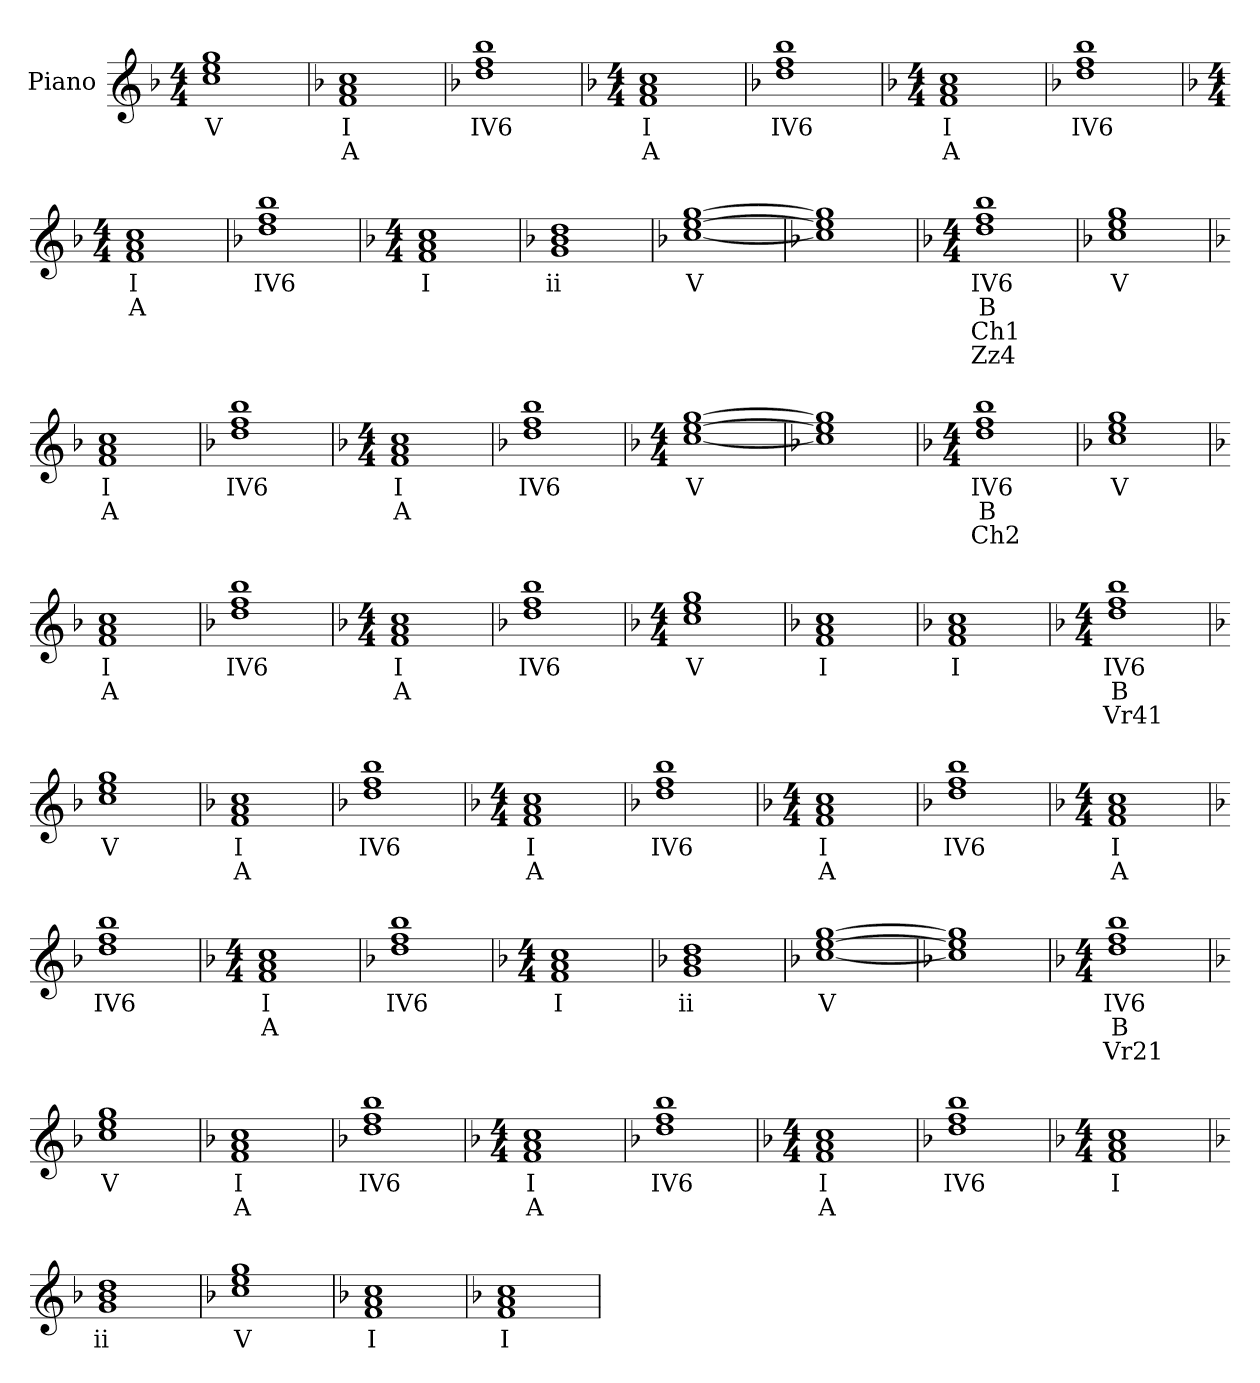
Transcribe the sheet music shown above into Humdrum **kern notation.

**kern	**text	**text	**text	**text
*part1	*part1	*part1	*part1	*part1
*staff1	*staff1	*staff1	*staff1	*staff1
*I"Piano	*	*	*	*
*I'Pno	*	*	*	*
*k[b-]	*	*	*	*
*F:	*	*	*	*
*M4/4	*	*	*	*
=	=	=	=	=
1cc 1ee 1gg	V	.	.	.
=	=	=	=	=
*k[b-]	*	*	*	*
*F:	*	*	*	*
1f 1a 1cc	I	A	.	.
=	=	=	=	=
*k[b-]	*	*	*	*
*F:	*	*	*	*
1dd 1ff 1bb-	IV6	.	.	.
=	=	=	=	=
*k[b-]	*	*	*	*
*F:	*	*	*	*
*M4/4	*	*	*	*
1f 1a 1cc	I	A	.	.
=	=	=	=	=
*k[b-]	*	*	*	*
*F:	*	*	*	*
1dd 1ff 1bb-	IV6	.	.	.
=	=	=	=	=
*k[b-]	*	*	*	*
*F:	*	*	*	*
*M4/4	*	*	*	*
1f 1a 1cc	I	A	.	.
=	=	=	=	=
*k[b-]	*	*	*	*
*F:	*	*	*	*
1dd 1ff 1bb-	IV6	.	.	.
=	=	=	=	=
*k[b-]	*	*	*	*
*F:	*	*	*	*
*M4/4	*	*	*	*
1f 1a 1cc	I	A	.	.
=	=	=	=	=
*k[b-]	*	*	*	*
*F:	*	*	*	*
1dd 1ff 1bb-	IV6	.	.	.
=	=	=	=	=
*k[b-]	*	*	*	*
*F:	*	*	*	*
*M4/4	*	*	*	*
1f 1a 1cc	I	.	.	.
=	=	=	=	=
*k[b-]	*	*	*	*
*F:	*	*	*	*
1g 1b- 1dd	ii	.	.	.
=	=	=	=	=
*k[b-]	*	*	*	*
*F:	*	*	*	*
[1cc [1ee [1gg	V	.	.	.
=	=	=	=	=
*k[b-]	*	*	*	*
*F:	*	*	*	*
1cc] 1ee] 1gg]	.	.	.	.
=	=	=	=	=
*k[b-]	*	*	*	*
*F:	*	*	*	*
*M4/4	*	*	*	*
1dd 1ff 1bb-	IV6	B	Ch1	Zz4
=	=	=	=	=
*k[b-]	*	*	*	*
*F:	*	*	*	*
1cc 1ee 1gg	V	.	.	.
=	=	=	=	=
*k[b-]	*	*	*	*
*F:	*	*	*	*
1f 1a 1cc	I	A	.	.
=	=	=	=	=
*k[b-]	*	*	*	*
*F:	*	*	*	*
1dd 1ff 1bb-	IV6	.	.	.
=	=	=	=	=
*k[b-]	*	*	*	*
*F:	*	*	*	*
*M4/4	*	*	*	*
1f 1a 1cc	I	A	.	.
=	=	=	=	=
*k[b-]	*	*	*	*
*F:	*	*	*	*
1dd 1ff 1bb-	IV6	.	.	.
=	=	=	=	=
*k[b-]	*	*	*	*
*F:	*	*	*	*
*M4/4	*	*	*	*
[1cc [1ee [1gg	V	.	.	.
=	=	=	=	=
*k[b-]	*	*	*	*
*F:	*	*	*	*
1cc] 1ee] 1gg]	.	.	.	.
=	=	=	=	=
*k[b-]	*	*	*	*
*F:	*	*	*	*
*M4/4	*	*	*	*
1dd 1ff 1bb-	IV6	B	Ch2	.
=	=	=	=	=
*k[b-]	*	*	*	*
*F:	*	*	*	*
1cc 1ee 1gg	V	.	.	.
=	=	=	=	=
*k[b-]	*	*	*	*
*F:	*	*	*	*
1f 1a 1cc	I	A	.	.
=	=	=	=	=
*k[b-]	*	*	*	*
*F:	*	*	*	*
1dd 1ff 1bb-	IV6	.	.	.
=	=	=	=	=
*k[b-]	*	*	*	*
*F:	*	*	*	*
*M4/4	*	*	*	*
1f 1a 1cc	I	A	.	.
=	=	=	=	=
*k[b-]	*	*	*	*
*F:	*	*	*	*
1dd 1ff 1bb-	IV6	.	.	.
=	=	=	=	=
*k[b-]	*	*	*	*
*F:	*	*	*	*
*M4/4	*	*	*	*
1cc 1ee 1gg	V	.	.	.
=	=	=	=	=
*k[b-]	*	*	*	*
*F:	*	*	*	*
1f 1a 1cc	I	.	.	.
=	=	=	=	=
*k[b-]	*	*	*	*
*F:	*	*	*	*
1f 1a 1cc	I	.	.	.
=	=	=	=	=
*k[b-]	*	*	*	*
*F:	*	*	*	*
*M4/4	*	*	*	*
1dd 1ff 1bb-	IV6	B	Vr41	.
=	=	=	=	=
*k[b-]	*	*	*	*
*F:	*	*	*	*
1cc 1ee 1gg	V	.	.	.
=	=	=	=	=
*k[b-]	*	*	*	*
*F:	*	*	*	*
1f 1a 1cc	I	A	.	.
=	=	=	=	=
*k[b-]	*	*	*	*
*F:	*	*	*	*
1dd 1ff 1bb-	IV6	.	.	.
=	=	=	=	=
*k[b-]	*	*	*	*
*F:	*	*	*	*
*M4/4	*	*	*	*
1f 1a 1cc	I	A	.	.
=	=	=	=	=
*k[b-]	*	*	*	*
*F:	*	*	*	*
1dd 1ff 1bb-	IV6	.	.	.
=	=	=	=	=
*k[b-]	*	*	*	*
*F:	*	*	*	*
*M4/4	*	*	*	*
1f 1a 1cc	I	A	.	.
=	=	=	=	=
*k[b-]	*	*	*	*
*F:	*	*	*	*
1dd 1ff 1bb-	IV6	.	.	.
=	=	=	=	=
*k[b-]	*	*	*	*
*F:	*	*	*	*
*M4/4	*	*	*	*
1f 1a 1cc	I	A	.	.
=	=	=	=	=
*k[b-]	*	*	*	*
*F:	*	*	*	*
1dd 1ff 1bb-	IV6	.	.	.
=	=	=	=	=
*k[b-]	*	*	*	*
*F:	*	*	*	*
*M4/4	*	*	*	*
1f 1a 1cc	I	A	.	.
=	=	=	=	=
*k[b-]	*	*	*	*
*F:	*	*	*	*
1dd 1ff 1bb-	IV6	.	.	.
=	=	=	=	=
*k[b-]	*	*	*	*
*F:	*	*	*	*
*M4/4	*	*	*	*
1f 1a 1cc	I	.	.	.
=	=	=	=	=
*k[b-]	*	*	*	*
*F:	*	*	*	*
1g 1b- 1dd	ii	.	.	.
=	=	=	=	=
*k[b-]	*	*	*	*
*F:	*	*	*	*
[1cc [1ee [1gg	V	.	.	.
=	=	=	=	=
*k[b-]	*	*	*	*
*F:	*	*	*	*
1cc] 1ee] 1gg]	.	.	.	.
=	=	=	=	=
*k[b-]	*	*	*	*
*F:	*	*	*	*
*M4/4	*	*	*	*
1dd 1ff 1bb-	IV6	B	Vr21	.
=	=	=	=	=
*k[b-]	*	*	*	*
*F:	*	*	*	*
1cc 1ee 1gg	V	.	.	.
=	=	=	=	=
*k[b-]	*	*	*	*
*F:	*	*	*	*
1f 1a 1cc	I	A	.	.
=	=	=	=	=
*k[b-]	*	*	*	*
*F:	*	*	*	*
1dd 1ff 1bb-	IV6	.	.	.
=	=	=	=	=
*k[b-]	*	*	*	*
*F:	*	*	*	*
*M4/4	*	*	*	*
1f 1a 1cc	I	A	.	.
=	=	=	=	=
*k[b-]	*	*	*	*
*F:	*	*	*	*
1dd 1ff 1bb-	IV6	.	.	.
=	=	=	=	=
*k[b-]	*	*	*	*
*F:	*	*	*	*
*M4/4	*	*	*	*
1f 1a 1cc	I	A	.	.
=	=	=	=	=
*k[b-]	*	*	*	*
*F:	*	*	*	*
1dd 1ff 1bb-	IV6	.	.	.
=	=	=	=	=
*k[b-]	*	*	*	*
*F:	*	*	*	*
*M4/4	*	*	*	*
1f 1a 1cc	I	.	.	.
=	=	=	=	=
*k[b-]	*	*	*	*
*F:	*	*	*	*
1g 1b- 1dd	ii	.	.	.
=	=	=	=	=
*k[b-]	*	*	*	*
*F:	*	*	*	*
1cc 1ee 1gg	V	.	.	.
=	=	=	=	=
*k[b-]	*	*	*	*
*F:	*	*	*	*
1f 1a 1cc	I	.	.	.
=	=	=	=	=
*k[b-]	*	*	*	*
*F:	*	*	*	*
1f 1a 1cc	I	.	.	.
=	=	=	=	=
*-	*-	*-	*-	*-
